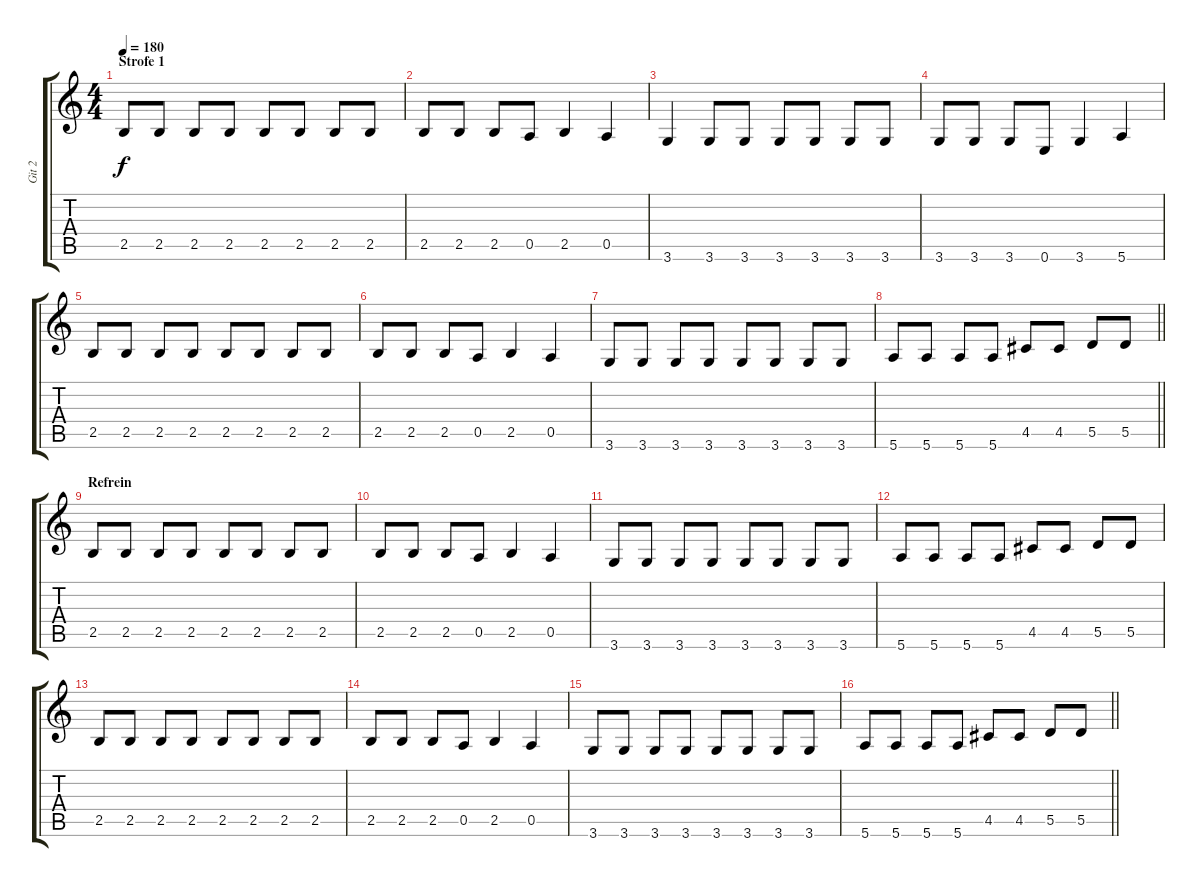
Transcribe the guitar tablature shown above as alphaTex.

\track ("Git 2" "Git 2") {instrument distortionguitar}
\staff {score tabs}
\tuning (E4 B3 G3 D3 A2 E2) {hide}
\ts (4 4)
\section ("" "Strofe 1")
\tempo 180
\clef g2
\ks c
2.5.8{dy f} 2.5.8 2.5.8 2.5.8 2.5.8 2.5.8 2.5.8 2.5.8 |
2.5.8 2.5.8 2.5.8 0.5.8 2.5.4 0.5.4 |
3.6.4 3.6.8 3.6.8 3.6.8 3.6.8 3.6.8 3.6.8 |
3.6.8 3.6.8 3.6.8 0.6.8 3.6.4 5.6.4 |
2.5.8 2.5.8 2.5.8 2.5.8 2.5.8 2.5.8 2.5.8 2.5.8 |
2.5.8 2.5.8 2.5.8 0.5.8 2.5.4 0.5.4 |
3.6.8 3.6.8 3.6.8 3.6.8 3.6.8 3.6.8 3.6.8 3.6.8 |
\barLineRight lightlight
5.6.8 5.6.8 5.6.8 5.6.8 4.5.8 4.5.8 5.5.8 5.5.8 |
\section ("" "Refrein")
2.5.8 2.5.8 2.5.8 2.5.8 2.5.8 2.5.8 2.5.8 2.5.8 |
2.5.8 2.5.8 2.5.8 0.5.8 2.5.4 0.5.4 |
3.6.8 3.6.8 3.6.8 3.6.8 3.6.8 3.6.8 3.6.8 3.6.8 |
5.6.8 5.6.8 5.6.8 5.6.8 4.5.8 4.5.8 5.5.8 5.5.8 |
2.5.8 2.5.8 2.5.8 2.5.8 2.5.8 2.5.8 2.5.8 2.5.8 |
2.5.8 2.5.8 2.5.8 0.5.8 2.5.4 0.5.4 |
3.6.8 3.6.8 3.6.8 3.6.8 3.6.8 3.6.8 3.6.8 3.6.8 |
\barLineRight lightlight
5.6.8 5.6.8 5.6.8 5.6.8 4.5.8 4.5.8 5.5.8 5.5.8
